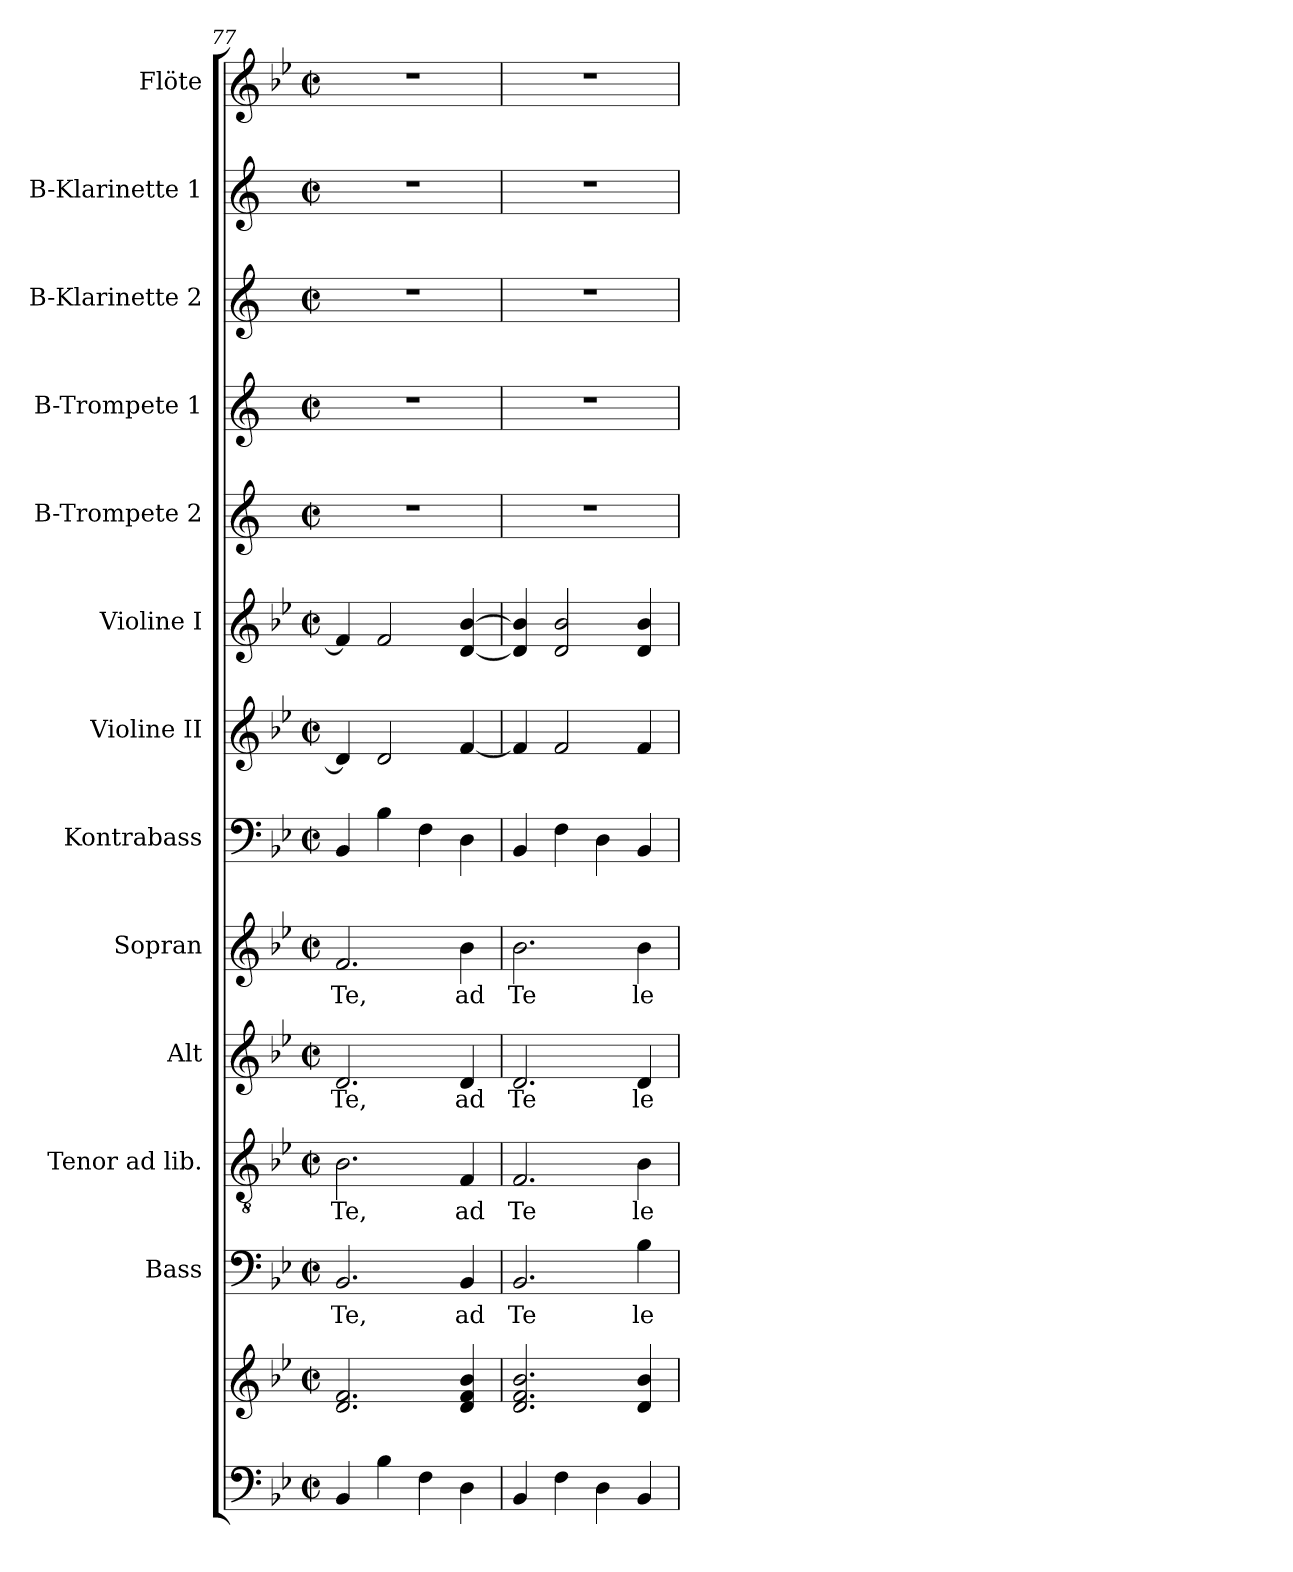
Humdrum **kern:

**kern	**kern	**kern	**text	**kern	**text	**kern	**text	**kern	**text	**kern	**kern	**kern	**kern	**kern	**kern	**kern	**kern
*part13	*part13	*part12	*part12	*part11	*part11	*part10	*part10	*part9	*part9	*part8	*part7	*part6	*part5	*part4	*part3	*part2	*part1
*staff14	*staff13	*staff12	*staff12	*staff11	*staff11	*staff10	*staff10	*staff9	*staff9	*staff8	*staff7	*staff6	*staff5	*staff4	*staff3	*staff2	*staff1
*	*	*I"Bass	*	*I"Tenor ad lib.	*	*I"Alt	*	*I"Sopran	*	*I"Kontrabass	*I"Violine II	*I"Violine I	*I"B-Trompete 2	*I"B-Trompete 1	*I"B-Klarinette 2	*I"B-Klarinette 1	*I"Flöte
*	*	*I'B.	*	*I'T.	*	*I'A.	*	*I'S.	*	*I'Kb.	*I'Vl. II	*I'Vl. I	*I'B Trp. 2	*I'B Trp. 1	*I'B Kl. 2	*I'B Kl. 1	*I'Fl.
*clefF4	*clefG2	*clefF4	*	*clefGv2	*	*clefG2	*	*clefG2	*	*clefF4	*clefG2	*clefG2	*clefG2	*clefG2	*clefG2	*clefG2	*clefG2
*	*	*	*	*	*	*	*	*	*	*ITrd7c12	*	*	*ITrd1c2	*ITrd1c2	*ITrd1c2	*ITrd1c2	*
*k[b-e-]	*k[b-e-]	*k[b-e-]	*	*k[b-e-]	*	*k[b-e-]	*	*k[b-e-]	*	*k[b-e-]	*k[b-e-]	*k[b-e-]	*k[b-e-]	*k[b-e-]	*k[b-e-]	*k[b-e-]	*k[b-e-]
*B-:	*B-:	*B-:	*	*B-:	*	*B-:	*	*B-:	*	*B-:	*B-:	*B-:	*B-:	*B-:	*B-:	*B-:	*B-:
*M2/2	*M2/2	*M2/2	*	*M2/2	*	*M2/2	*	*M2/2	*	*M2/2	*M2/2	*M2/2	*M2/2	*M2/2	*M2/2	*M2/2	*M2/2
*met(c|)	*met(c|)	*met(c|)	*	*met(c|)	*	*met(c|)	*	*met(c|)	*	*met(c|)	*met(c|)	*met(c|)	*met(c|)	*met(c|)	*met(c|)	*met(c|)	*met(c|)
=77	=77	=77	=77	=77	=77	=77	=77	=77	=77	=77	=77	=77	=77	=77	=77	=77	=77
!	!	!	!LO:LY:b	!	!LO:LY:b	!	!LO:LY:b	!	!LO:LY:b	!	!	!	!	!	!	!	!
4BB-/	2.d/ 2.f/	2.BB-/	Te,	2.B-\	Te,	2.d/	Te,	2.f/	Te,	4BBB-/	4d/]	4f/]	1r	1r	1r	1r	1r
4B-\	.	.	.	.	.	.	.	.	.	4BB-\	2d/	2f/	.	.	.	.	.
4F\	.	.	.	.	.	.	.	.	.	4FF\	.	.	.	.	.	.	.
!	!	!	!LO:LY:b	!	!LO:LY:b	!	!LO:LY:b	!	!LO:LY:b	!	!	!	!	!	!	!	!
4D\	4d/ 4f/ 4b-/	4BB-/	ad	4F/	ad	4d/	ad	4b-\	ad	4DD\	[4f/	[4d/ [4b-/	.	.	.	.	.
=78	=78	=78	=78	=78	=78	=78	=78	=78	=78	=78	=78	=78	=78	=78	=78	=78	=78
!	!	!	!LO:LY:b	!	!LO:LY:b	!	!LO:LY:b	!	!LO:LY:b	!	!	!	!	!	!	!	!
4BB-/	2.d/ 2.f/ 2.b-/	2.BB-/	Te	2.F/	Te	2.d/	Te	2.b-\	Te	4BBB-/	4f/]	4d/] 4b-/]	1r	1r	1r	1r	1r
4F\	.	.	.	.	.	.	.	.	.	4FF\	2f/	2d/ 2b-/	.	.	.	.	.
4D\	.	.	.	.	.	.	.	.	.	4DD\	.	.	.	.	.	.	.
!	!	!	!LO:LY:b	!	!LO:LY:b	!	!LO:LY:b	!	!LO:LY:b	!	!	!	!	!	!	!	!
4BB-/	4d/ 4b-/	4B-\	le-	4B-\	le-	4d/	le-	4b-\	le-	4BBB-/	4f/	4d/ 4b-/	.	.	.	.	.
=	=	=	=	=	=	=	=	=	=	=	=	=	=	=	=	=	=
*-	*-	*-	*-	*-	*-	*-	*-	*-	*-	*-	*-	*-	*-	*-	*-	*-	*-
